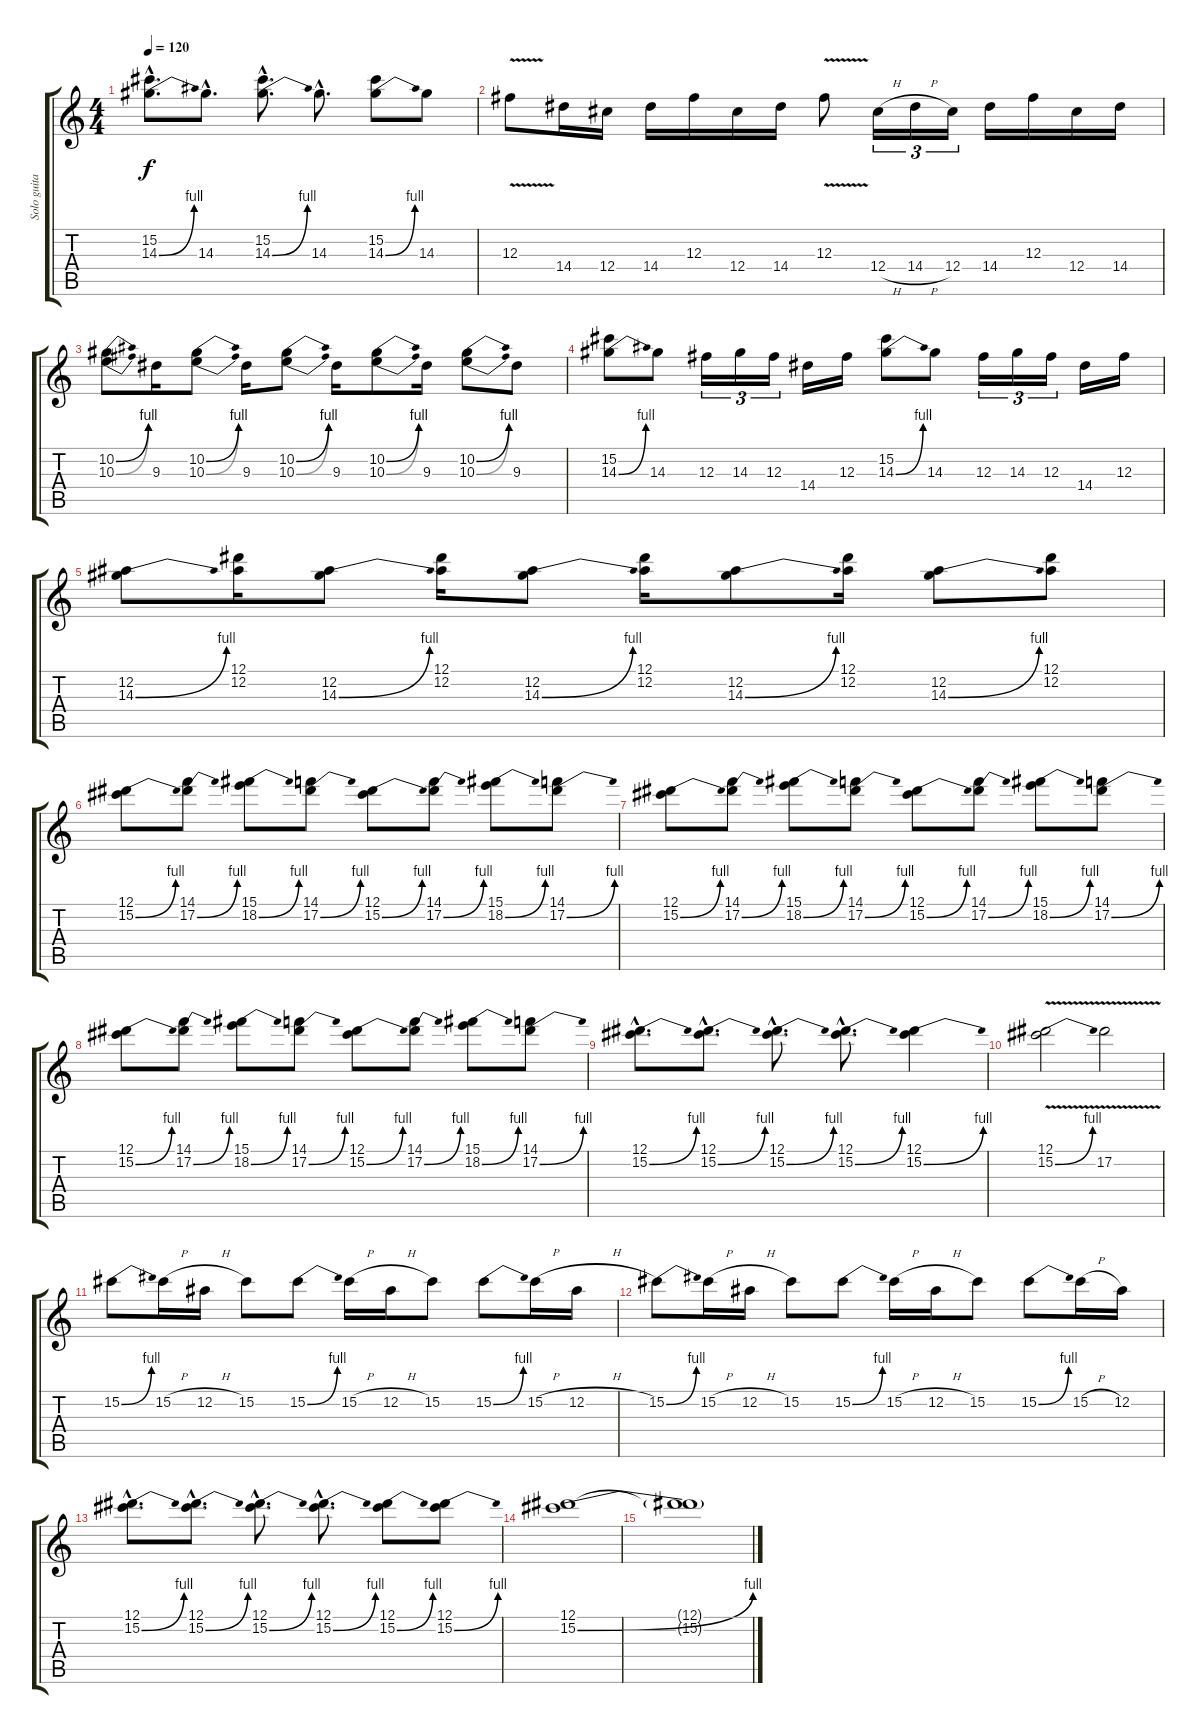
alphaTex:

\track ("Solo guitar" "Solo guita") {instrument distortionguitar}
\staff {score tabs}
\tuning (Eb4 Bb3 Gb3 Db3 Ab2 Eb2) {hide}
\ts (4 4)
\tempo 120
\clef g2
\ks c
(15.2{hac} 14.3{be (bend 0 0 60 4) hac}).8{d dy f} 14.3{hac}.8{d} (15.2{hac} 14.3{be (bend 0 0 60 4) hac}).8{d} 14.3{hac}.8{d} (15.2 14.3{be (bend 0 0 60 4)}).8 14.3.8 |
12.3{v}.8 14.4.16 12.4.16 14.4.16 12.3.16 12.4.16 14.4.16 12.3{v}.8 12.4{h}.16{tu (3 2)} 14.4{h}.16{tu (3 2)} 12.4.16{tu (3 2)} 14.4.16 12.3.16 12.4.16 14.4.16 |
(10.2{be (bend 0 0 60 4)} 10.3{be (bend 0 0 60 4)}).8 9.3.16 (10.2{be (bend 0 0 60 4)} 10.3{be (bend 0 0 60 4)}).8 9.3.16 (10.2{be (bend 0 0 60 4)} 10.3{be (bend 0 0 60 4)}).8 9.3.16 (10.2{be (bend 0 0 60 4)} 10.3{be (bend 0 0 60 4)}).8 9.3.16 (10.2{be (bend 0 0 60 4)} 10.3{be (bend 0 0 60 4)}).8 9.3.8 |
(15.2 14.3{be (bend 0 0 60 4)}).8 14.3.8 12.3.16{tu (3 2)} 14.3.16{tu (3 2)} 12.3.16{tu (3 2)} 14.4.16 12.3.16 (15.2 14.3{be (bend 0 0 60 4)}).8 14.3.8 12.3.16{tu (3 2)} 14.3.16{tu (3 2)} 12.3.16{tu (3 2)} 14.4.16 12.3.16 |
(12.2 14.3{be (bend 0 0 60 4)}).8 (12.1 12.2).16 (12.2 14.3{be (bend 0 0 60 4)}).8 (12.1 12.2).16 (12.2 14.3{be (bend 0 0 60 4)}).8 (12.1 12.2).16 (12.2 14.3{be (bend 0 0 60 4)}).8 (12.1 12.2).16 (12.2 14.3{be (bend 0 0 60 4)}).8 (12.1 12.2).8 |
(12.1 15.2{be (bend 0 0 60 4)}).8 (14.1 17.2{be (bend 0 0 60 4)}).8 (15.1 18.2{be (bend 0 0 60 4)}).8 (14.1 17.2{be (bend 0 0 60 4)}).8 (12.1 15.2{be (bend 0 0 60 4)}).8 (14.1 17.2{be (bend 0 0 60 4)}).8 (15.1 18.2{be (bend 0 0 60 4)}).8 (14.1 17.2{be (bend 0 0 60 4)}).8 |
(12.1 15.2{be (bend 0 0 60 4)}).8 (14.1 17.2{be (bend 0 0 60 4)}).8 (15.1 18.2{be (bend 0 0 60 4)}).8 (14.1 17.2{be (bend 0 0 60 4)}).8 (12.1 15.2{be (bend 0 0 60 4)}).8 (14.1 17.2{be (bend 0 0 60 4)}).8 (15.1 18.2{be (bend 0 0 60 4)}).8 (14.1 17.2{be (bend 0 0 60 4)}).8 |
(12.1 15.2{be (bend 0 0 60 4)}).8 (14.1 17.2{be (bend 0 0 60 4)}).8 (15.1 18.2{be (bend 0 0 60 4)}).8 (14.1 17.2{be (bend 0 0 60 4)}).8 (12.1 15.2{be (bend 0 0 60 4)}).8 (14.1 17.2{be (bend 0 0 60 4)}).8 (15.1 18.2{be (bend 0 0 60 4)}).8 (14.1 17.2{be (bend 0 0 60 4)}).8 |
(12.1{hac} 15.2{be (bend 0 0 60 4) hac}).8{d} (12.1{hac} 15.2{be (bend 0 0 60 4) hac}).8{d} (12.1{hac} 15.2{be (bend 0 0 60 4) hac}).8{d} (12.1{hac} 15.2{be (bend 0 0 60 4) hac}).8{d} (12.1 15.2{be (bend 0 0 60 4)}).4 |
(12.1 15.2{be (bend 0 0 60 4) v}).2 17.2{v}.2 |
15.2{be (bend 0 0 60 4)}.8 15.2{h}.16 12.2{h}.16 15.2.8 15.2{be (bend 0 0 60 4)}.8 15.2{h}.16 12.2{h}.16 15.2.8 15.2{be (bend 0 0 60 4)}.8 15.2{h}.16 12.2{h}.16 |
15.2{be (bend 0 0 60 4)}.8 15.2{h}.16 12.2{h}.16 15.2.8 15.2{be (bend 0 0 60 4)}.8 15.2{h}.16 12.2{h}.16 15.2.8 15.2{be (bend 0 0 60 4)}.8 15.2{h}.16 12.2.16 |
(12.1{hac} 15.2{be (bend 0 0 60 4) hac}).8{d} (12.1{hac} 15.2{be (bend 0 0 60 4) hac}).8{d} (12.1{hac} 15.2{be (bend 0 0 60 4) hac}).8{d} (12.1{hac} 15.2{be (bend 0 0 60 4) hac}).8{d} (12.1 15.2{be (bend 0 0 60 4)}).8 (12.1 15.2{be (bend 0 0 60 4)}).8 |
(12.1 15.2{be (bend 0 0 60 4)}).1 |
(12.1{t} 15.2{t}).1
